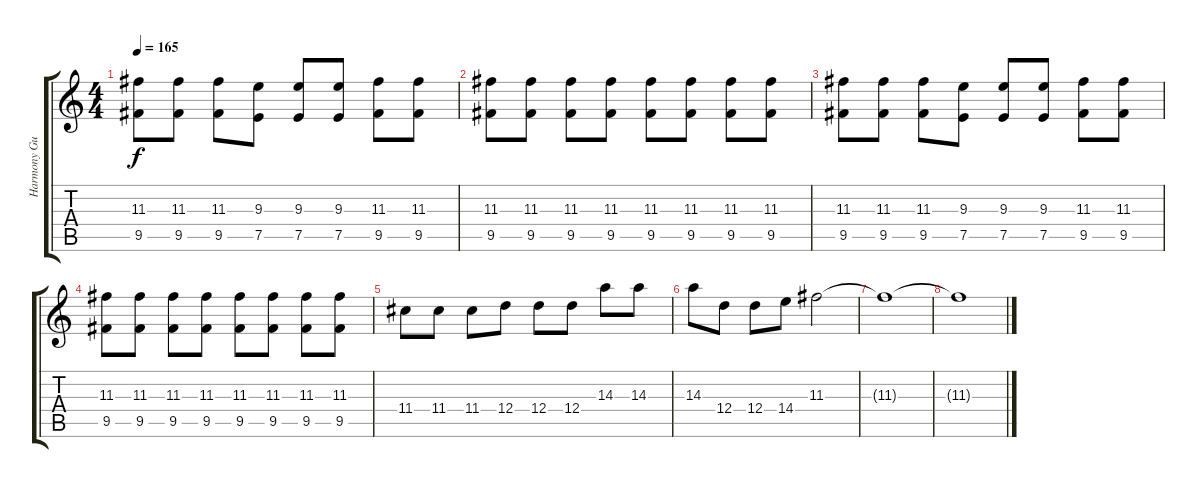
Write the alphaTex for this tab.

\track ("Harmony Guitar" "Harmony Gu") {instrument distortionguitar}
\staff {score tabs}
\tuning (E4 B3 G3 D3 A2 D2) {hide}
\ts (4 4)
\tempo 165
\clef g2
\ks c
(11.3 9.5).8{dy f} (11.3 9.5).8 (11.3 9.5).8 (9.3 7.5).8 (9.3 7.5).8 (9.3 7.5).8 (11.3 9.5).8 (11.3 9.5).8 |
(11.3 9.5).8 (11.3 9.5).8 (11.3 9.5).8 (11.3 9.5).8 (11.3 9.5).8 (11.3 9.5).8 (11.3 9.5).8 (11.3 9.5).8 |
(11.3 9.5).8 (11.3 9.5).8 (11.3 9.5).8 (9.3 7.5).8 (9.3 7.5).8 (9.3 7.5).8 (11.3 9.5).8 (11.3 9.5).8 |
(11.3 9.5).8 (11.3 9.5).8 (11.3 9.5).8 (11.3 9.5).8 (11.3 9.5).8 (11.3 9.5).8 (11.3 9.5).8 (11.3 9.5).8 |
11.4.8 11.4.8 11.4.8 12.4.8 12.4.8 12.4.8 14.3.8 14.3.8 |
14.3.8 12.4.8 12.4.8 14.4.8 11.3.2 |
11.3{t}.1 |
11.3{t}.1
